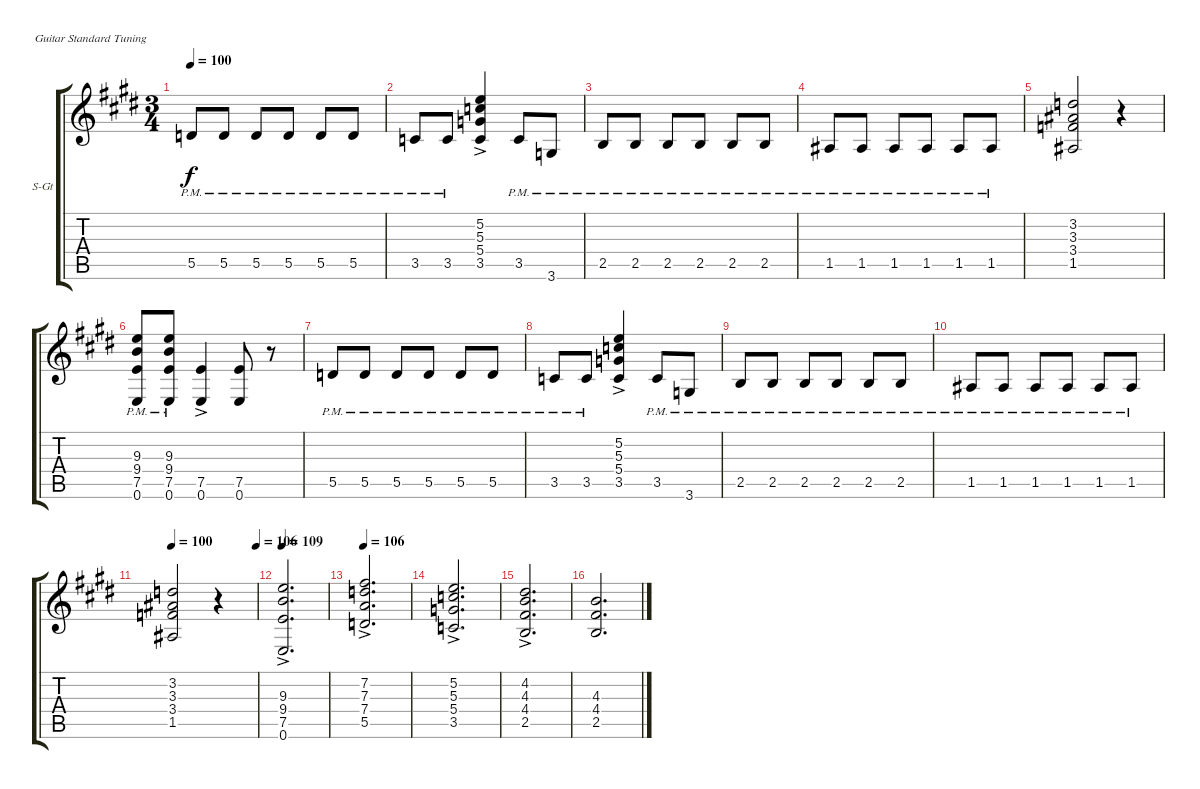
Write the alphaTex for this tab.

\bracketExtendMode groupsimilarinstruments
\firstSystemTrackNameOrientation horizontal
\otherSystemsTrackNameOrientation horizontal
\track ("Guitar II" "S-Gt") {instrument acousticguitarsteel}
\staff {score tabs}
\tuning (E4 B3 G3 D3 A2 E2)
\ts (3 4)
\tempo 100
\clef g2
\scale
1.07818
\ks e
5.5{pm}.8{dy f} 5.5{pm}.8 5.5{pm}.8 5.5{pm}.8 5.5{pm}.8 5.5{pm}.8 |
\scale
0.921816 3.5{pm}.8 3.5{pm}.8 (3.5 5.4 5.3 5.2{ac}).4 3.5{pm}.8 3.6{pm}.8 |
\scale
1.07818 2.5{pm}.8 2.5{pm}.8 2.5{pm}.8 2.5{pm}.8 2.5{pm}.8 2.5{pm}.8 |
\scale
0.921816 1.5{pm}.8 1.5{pm}.8 1.5{pm}.8 1.5{pm}.8 1.5{pm}.8 1.5{pm}.8 |
\scale
1.07818 (1.5 3.4 3.3 3.2).2 r.4 |
\scale
0.921816 (0.6{pm} 7.5{pm} 9.4{pm} 9.3{pm}).8 (0.6{pm} 7.5{pm} 9.4{pm} 9.3{pm}).8 (0.6{ac} 7.5).4 (0.6 7.5).8 r.8 |
\scale
1.07818 5.5{pm}.8 5.5{pm}.8 5.5{pm}.8 5.5{pm}.8 5.5{pm}.8 5.5{pm}.8 |
\scale
0.921816 3.5{pm}.8 3.5{pm}.8 (3.5 5.4 5.3 5.2{ac}).4 3.5{pm}.8 3.6{pm}.8 |
\scale
1.07818 2.5{pm}.8 2.5{pm}.8 2.5{pm}.8 2.5{pm}.8 2.5{pm}.8 2.5{pm}.8 |
\scale
0.921816 1.5{pm}.8 1.5{pm}.8 1.5{pm}.8 1.5{pm}.8 1.5{pm}.8 1.5{pm}.8 |
\tempo 100
\tempo (106 1)
\scale
1.07818 (1.5 3.4 3.3 3.2).2 r.4 |
\section ("" "")
\tempo 109
\scale
0.921816 (0.6 7.5 9.3 9.4{ac}).2{d} |
\tempo 106
\scale
1.07818 (5.5{ac} 7.4{ac} 7.3{ac} 7.2{ac}).2{d} |
\scale
0.921816 (3.5{ac} 5.4{ac} 5.3{ac} 5.2{ac}).2{d} |
\scale
1.07818 (2.5{ac} 4.4{ac} 4.3{ac} 4.2{ac}).2{d} |
\scale
0.921816 (2.5 4.4 4.3).2{d}
